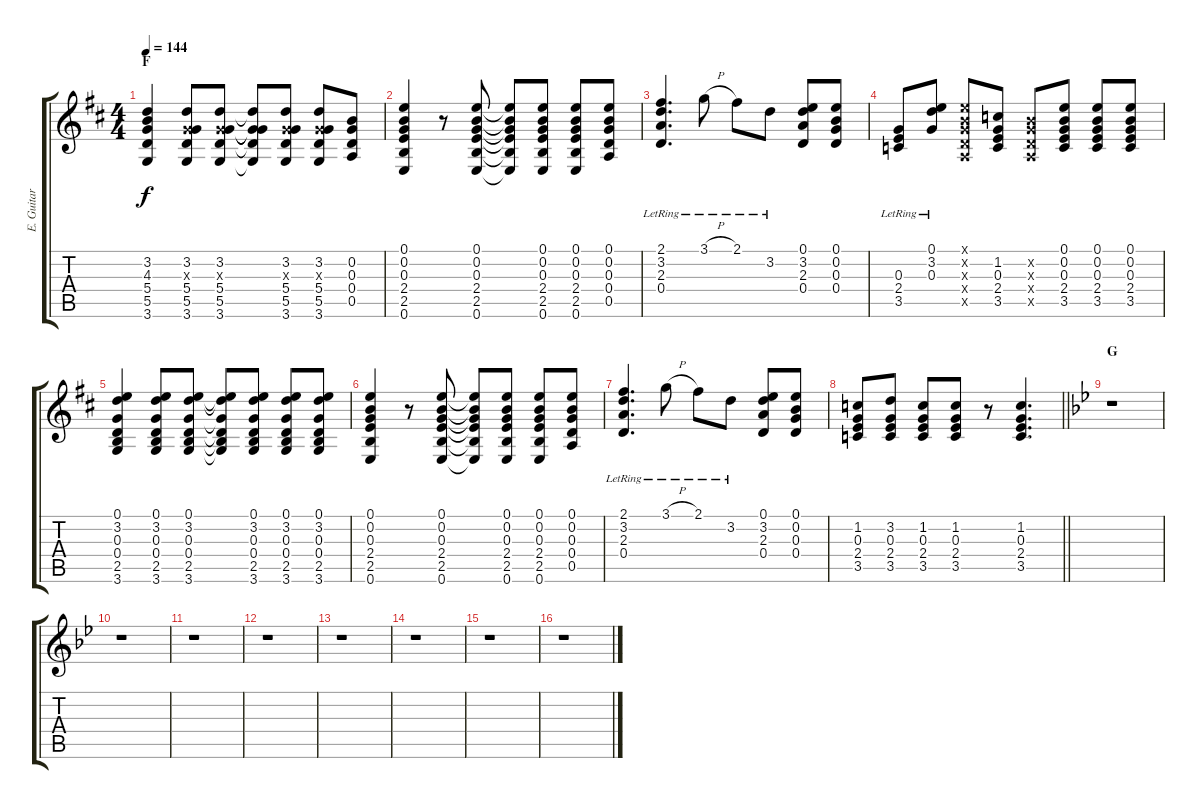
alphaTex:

\track ("E. Guitar I" "E. Guitar ") {instrument overdrivenguitar}
\staff {score tabs}
\tuning (E4 B3 G3 D3 A2 E2) {hide}
\ts (4 4)
\section ("" "F")
\tempo 144
\clef g2
\ks d
(3.2 4.3 5.4 5.5 3.6).4{dy f} (3.2 0.3{x} 5.4 5.5 3.6).8 (3.2 0.3{x} 5.4 5.5 3.6).8 (3.2{t} 0.3{t} 5.4{t} 5.5{t} 3.6{t}).8 (3.2 0.3{x} 5.4 5.5 3.6).8 (3.2 0.3{x} 5.4 5.5 3.6).8 (0.2 0.3 0.4 0.5).8 |
(0.1 0.2 0.3 2.4 2.5 0.6).4 r.8 (0.1 0.2 0.3 2.4 2.5 0.6).8 (0.1{t} 0.2{t} 0.3{t} 2.4{t} 2.5{t} 0.6{t}).8 (0.1 0.2 0.3 2.4 2.5 0.6).8 (0.1 0.2 0.3 2.4 2.5 0.6).8 (0.1 0.2 0.3 0.4 0.5).8 |
(2.1{lr} 3.2{lr} 2.3{lr} 0.4{lr}).4{d} 3.1{h lr}.8 2.1{lr}.8 3.2{lr}.8 (0.1 3.2 2.3 0.4).8 (0.1 0.2 0.3 0.4).8 |
(0.3{lr} 2.4{lr} 3.5{lr}).8 (0.1{lr} 3.2{lr} 0.3{lr}).8 (0.1{x} 0.2{x} 0.3{x} 0.4{x} 0.5{x}).8 (1.2 0.3 2.4 3.5).8 (0.2{x} 0.3{x} 0.4{x} 0.5{x}).8 (0.1 0.2 0.3 2.4 3.5).8 (0.1 0.2 0.3 2.4 3.5).8 (0.1 0.2 0.3 2.4 3.5).8 |
(0.1 3.2 0.3 0.4 2.5 3.6).4 (0.1 3.2 0.3 0.4 2.5 3.6).8 (0.1 3.2 0.3 0.4 2.5 3.6).8 (0.1{t} 3.2{t} 0.3{t} 0.4{t} 2.5{t} 3.6{t}).8 (0.1 3.2 0.3 0.4 2.5 3.6).8 (0.1 3.2 0.3 0.4 2.5 3.6).8 (0.1 3.2 0.3 0.4 2.5 3.6).8 |
(0.1 0.2 0.3 2.4 2.5 0.6).4 r.8 (0.1 0.2 0.3 2.4 2.5 0.6).8 (0.1{t} 0.2{t} 0.3{t} 2.4{t} 2.5{t} 0.6{t}).8 (0.1 0.2 0.3 2.4 2.5 0.6).8 (0.1 0.2 0.3 2.4 2.5 0.6).8 (0.1 0.2 0.3 0.4 0.5).8 |
(2.1{lr} 3.2{lr} 2.3{lr} 0.4{lr}).4{d} 3.1{h lr}.8 2.1{lr}.8 3.2{lr}.8 (0.1 3.2 2.3 0.4).8 (0.1 0.2 0.3 0.4).8 |
\barLineRight lightlight
(1.2 0.3 2.4 3.5).8 (3.2 0.3 2.4 3.5).8 (1.2 0.3 2.4 3.5).8 (1.2 0.3 2.4 3.5).8 r.8 (1.2 0.3 2.4 3.5).4{d} |
\section ("" "G")
\ks bb
r.1 |
r.1 |
r.1 |
r.1 |
r.1 |
r.1 |
r.1 |
r.1
